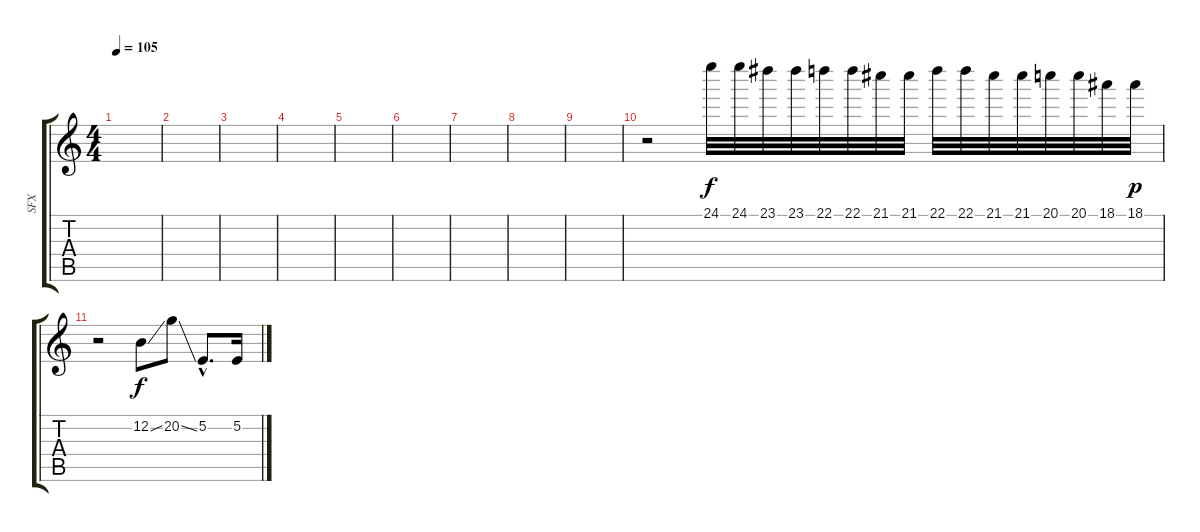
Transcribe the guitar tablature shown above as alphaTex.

\track ("SFX" "SFX") {instrument fx3crystal}
\staff {score tabs}
\tuning (E5 B3 G3 D3 A2 E2) {hide}
\ts (4 4)
\tempo 105
\clef g2
\ks c
|
|
|
|
|
|
|
|
|
r.2 24.1.32{volume 5} 24.1.32 23.1.32 23.1.32 22.1.32 22.1.32 21.1.32 21.1.32 22.1.32 22.1.32 21.1.32 21.1.32 20.1.32 20.1.32 18.1.32 18.1.32{dy p} |
r.2 12.2{ss}.8{dy f volume 10 instrument guitarfretnoise} 20.2{ss}.8 5.2{hac}.8{d} 5.2.16
